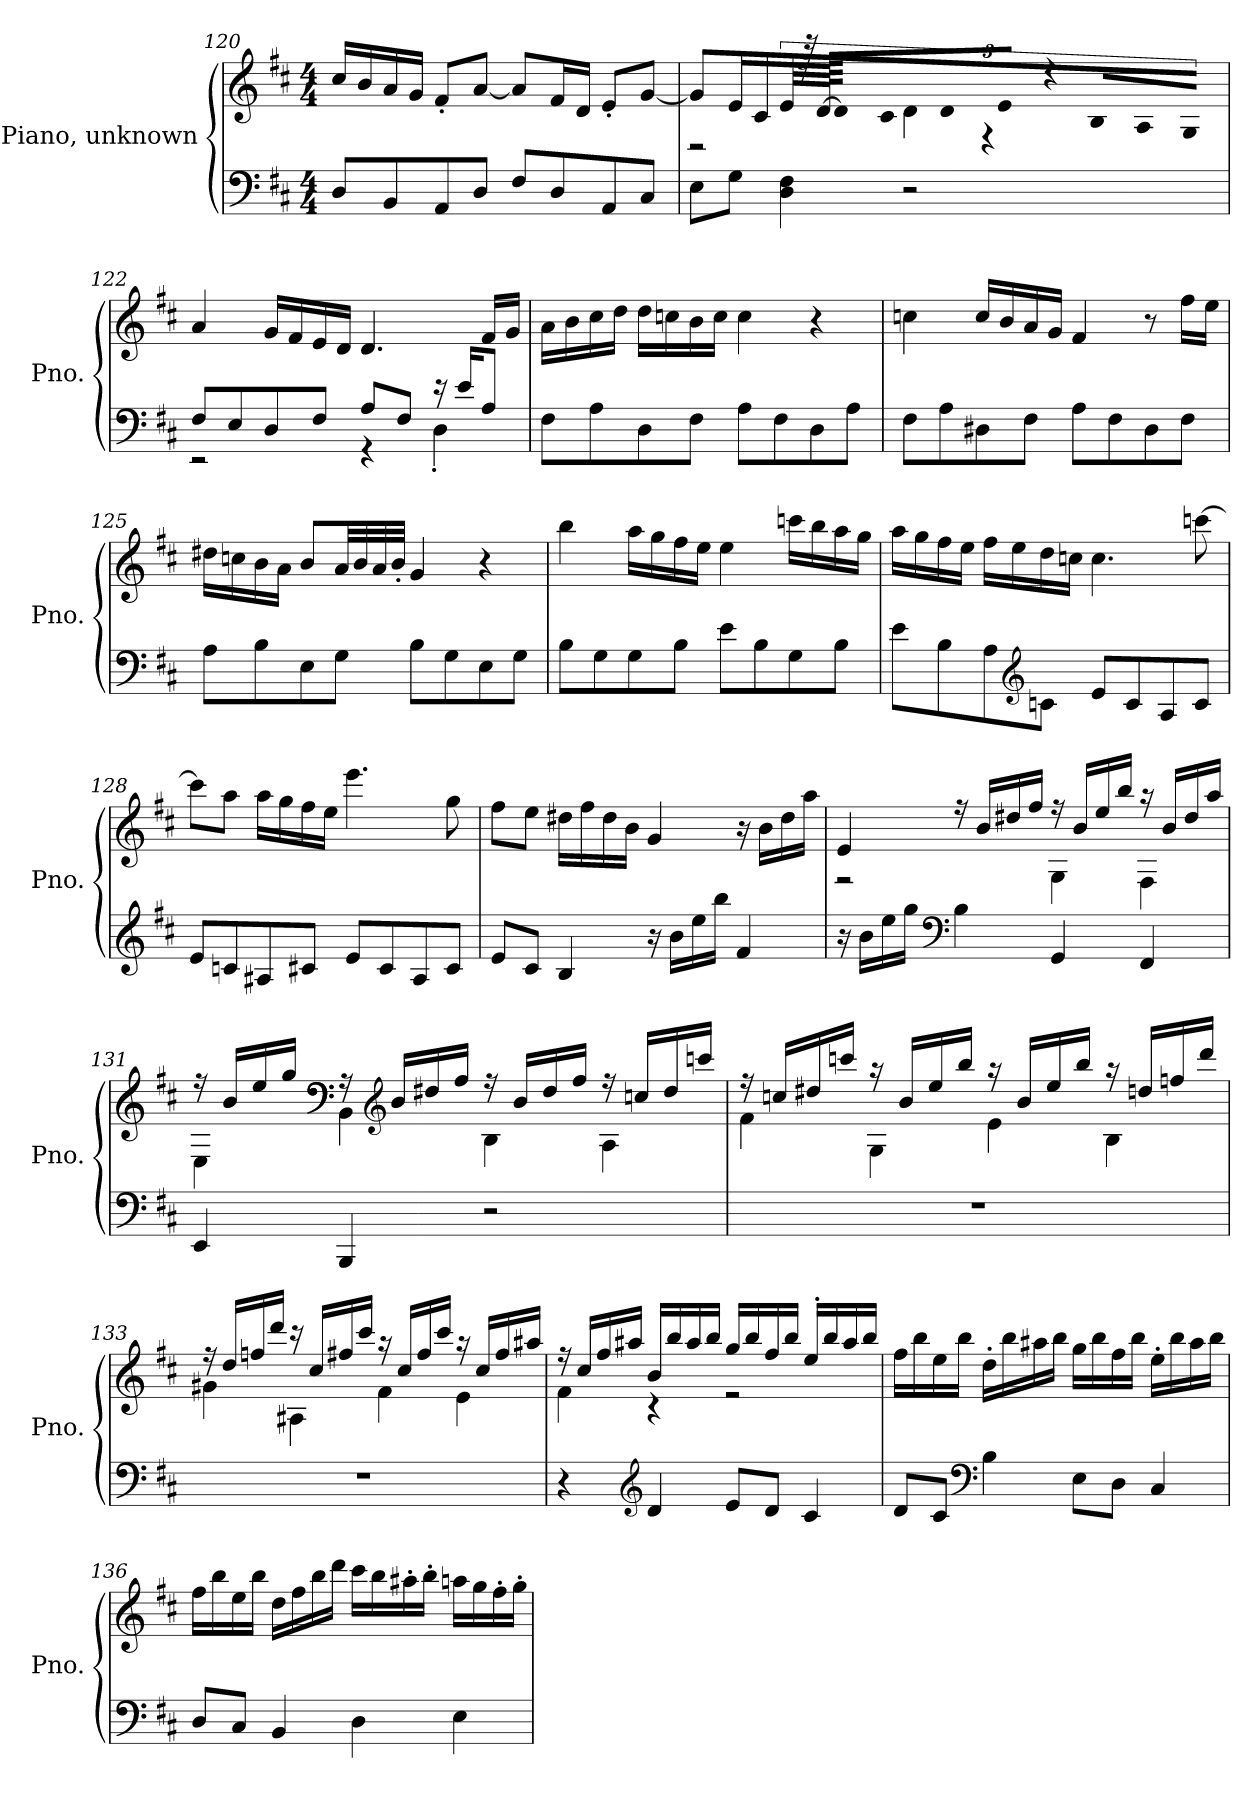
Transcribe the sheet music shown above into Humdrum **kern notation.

**kern	**kern
*part1	*part1
*staff2	*staff1
*I"Piano, unknown	*
*I'Pno.	*
*clefF4	*clefG2
*k[f#c#]	*k[f#c#]
*M4/4	*M4/4
=120	=120
8D/L	16cc#/LL
.	16b/
8BB/	16a/
.	16g/JJ
8AA/	8f#'/L
8D/J	[8a/J
8F#/L	8a/L]
8D/	16f#/L
.	16d/JJ
8AA/	8e'/L
8C#/J	[8g/J
!!LO:PB:g=z
=121	=121
*	*^
8E\L	8g/L]	2r
8G\J	16e/L	.
.	16c#/	.
4D\ 4F#\	96e/JJkk	.
.	96r	.
.	[96d/KLLL	.
.	32d/J]	.
.	16c#/	.
.	16d/	.
.	16e/JJ	.
2r	8r	4d\
.	8B/L	.
.	8A/	4r
.	8G/J	.
*	*v	*v
=122	=122
*^	*
8F#/L	2r	4a/
8E/	.	.
8D/	.	16g/LL
.	.	16f#/
8F#/J	.	16e/
.	.	16d/JJ
8A/L	4r	4.d/
8F#/J	.	.
16r	4D'\	.
16e/KL	.	.
8A/J	.	16f#/LL
.	.	16g/JJ
*v	*v	*
=123	=123
8F#\L	16a\LL
.	16b\
8A\	16cc#\
.	16dd\JJ
8D\	16dd\LL
.	16ccn\
8F#\J	16b\
.	16cc\JJ
8A\L	4cc\
8F#\	.
8D\	4r
8A\J	.
!!LO:LB:g=z
=124	=124
8F#\L	4ccn\
8A\	.
8D#X\	16cc/LL
.	16b/
8F#\J	16a/
.	16g/JJ
8A\L	4f#/
8F#\	.
8D#\	8r
8F#\J	16ff#\LL
.	16ee\JJ
=125	=125
8A\L	16dd#X\LL
.	16ccn\
8B\	16b\
.	16a\JJ
8E\	8b/L
8G\J	32a/LL
.	32b/
.	32a/
.	32b'/JJJ
8B\L	4g/
8G\	.
8E\	4r
8G\J	.
=126	=126
8B\L	4bb\
8G\	.
8G\	16aa\LL
.	16gg\
8B\J	16ff#\
.	16ee\JJ
8e\L	4ee\
8B\	.
8G\	16cccn\LL
.	16bb\
8B\J	16aa\
.	16gg\JJ
!!LO:LB:g=z
=127	=127
8e\L	16aa\LL
.	16gg\
8B\	16ff#\
.	16ee\JJ
8A\	16ff#\LL
.	16ee\
*clefG2	*
8cn\J	16dd\
.	16ccn\JJ
8e/L	4.cc\
8c/	.
8A/	.
8c/J	[8cccn\
=128	=128
8e/L	8ccc\L]
8cn/	8aa\J
8A#X/	16aa\LL
.	16gg\
8c#X/J	16ff#\
.	16ee\JJ
8e/L	4.eee\
8c#/	.
8A#/	.
8c#/J	8gg\
=129	=129
8e/L	8ff#\L
8c#/J	8ee\J
4B/	16dd#X\LL
.	16ff#\
.	16dd#\
.	16b\JJ
16r	4g/
16b\LL	.
16ee\	.
16bb\JJ	.
4f#/	16r
.	16b\LL
.	16dd#\
.	16aa\JJ
!!LO:LB:g=z
=130	=130
*	*^
16r	4e/	2r
16b\LL	.	.
16ee\	.	.
16gg\JJ	.	.
*clefF4	*	*
4B\	16r	.
.	16b/LL	.
.	16dd#X/	.
.	16ff#/JJ	.
4GG/	16r	4G\
.	16b/LL	.
.	16ee/	.
.	16bb/JJ	.
4FF#/	16r	4F#\
.	16b/LL	.
.	16dd#/	.
.	16aa/JJ	.
=131	=131	=131
4EE/	16r	4E\
.	16b/LL	.
.	16ee/	.
.	16gg/JJ	.
*	*clefF4	*
4BBB/	16r	4BB\
*	*clefG2	*
.	16b/LL	.
.	16dd#X/	.
.	16ff#/JJ	.
2r	16r	4B\
.	16b/LL	.
.	16dd#/	.
.	16ff#/JJ	.
.	16r	4A\
.	16ccn/LL	.
.	16dd#/	.
.	16cccn/JJ	.
!!LO:LB:g=z	!!
=132	=132	=132
1r	16r	4f#\
.	16ccn/LL	.
.	16dd#X/	.
.	16cccn/JJ	.
.	16r	4G\
.	16b/LL	.
.	16ee/	.
.	16bb/JJ	.
.	16r	4e\
.	16b/LL	.
.	16ee/	.
.	16bb/JJ	.
.	16r	4B\
.	16ddn/LL	.
.	16ffn/	.
.	16ddd/JJ	.
=133	=133	=133
1r	16r	4g#X\
.	16dd/LL	.
.	16ffn/	.
.	16ddd/JJ	.
.	16r	4A#X\
.	16cc#/LL	.
.	16ff#X/	.
.	16ccc#/JJ	.
.	16r	4f#\
.	16cc#/LL	.
.	16ff#/	.
.	16ccc#/JJ	.
.	16r	4e\
.	16cc#/LL	.
.	16ff#/	.
.	16aa#X/JJ	.
!!LO:LB:g=z	!!
=134	=134	=134
4r	16r	4f#\
.	16cc#/LL	.
.	16ff#/	.
.	16aa#X/JJ	.
*clefG2	*	*
4d/	16b/LL	4r
.	16bb/	.
.	16aa#/	.
.	16bb/JJ	.
8e/L	16gg/LL	2r
.	16bb/	.
8d/J	16ff#/	.
.	16bb/JJ	.
4c#/	16ee'/LL	.
.	16bb/	.
.	16aa#/	.
.	16bb/JJ	.
*	*v	*v
=135	=135
8d/L	16ff#\LL
.	16bb\
8c#/J	16ee\
.	16bb\JJ
*clefF4	*
4B\	16dd'\LL
.	16bb\
.	16aa#X\
.	16bb\JJ
8E\L	16gg\LL
.	16bb\
8D\J	16ff#\
.	16bb\JJ
4C#/	16ee'\LL
.	16bb\
.	16aa#\
.	16bb\JJ
!!LO:PB:g=z
=136	=136
8D/L	16ff#\LL
.	16bb\
8C#/J	16ee\
.	16bb\JJ
4BB/	16dd\LL
.	16ff#\
.	16bb\
.	16ddd\JJ
4D\	16ccc#\LL
.	16bb\
.	16aa#X'\
.	16bb'\JJ
4E\	16aan\LL
.	16gg\
.	16ff#'\
.	16gg'\JJ
=	=
*-	*-
